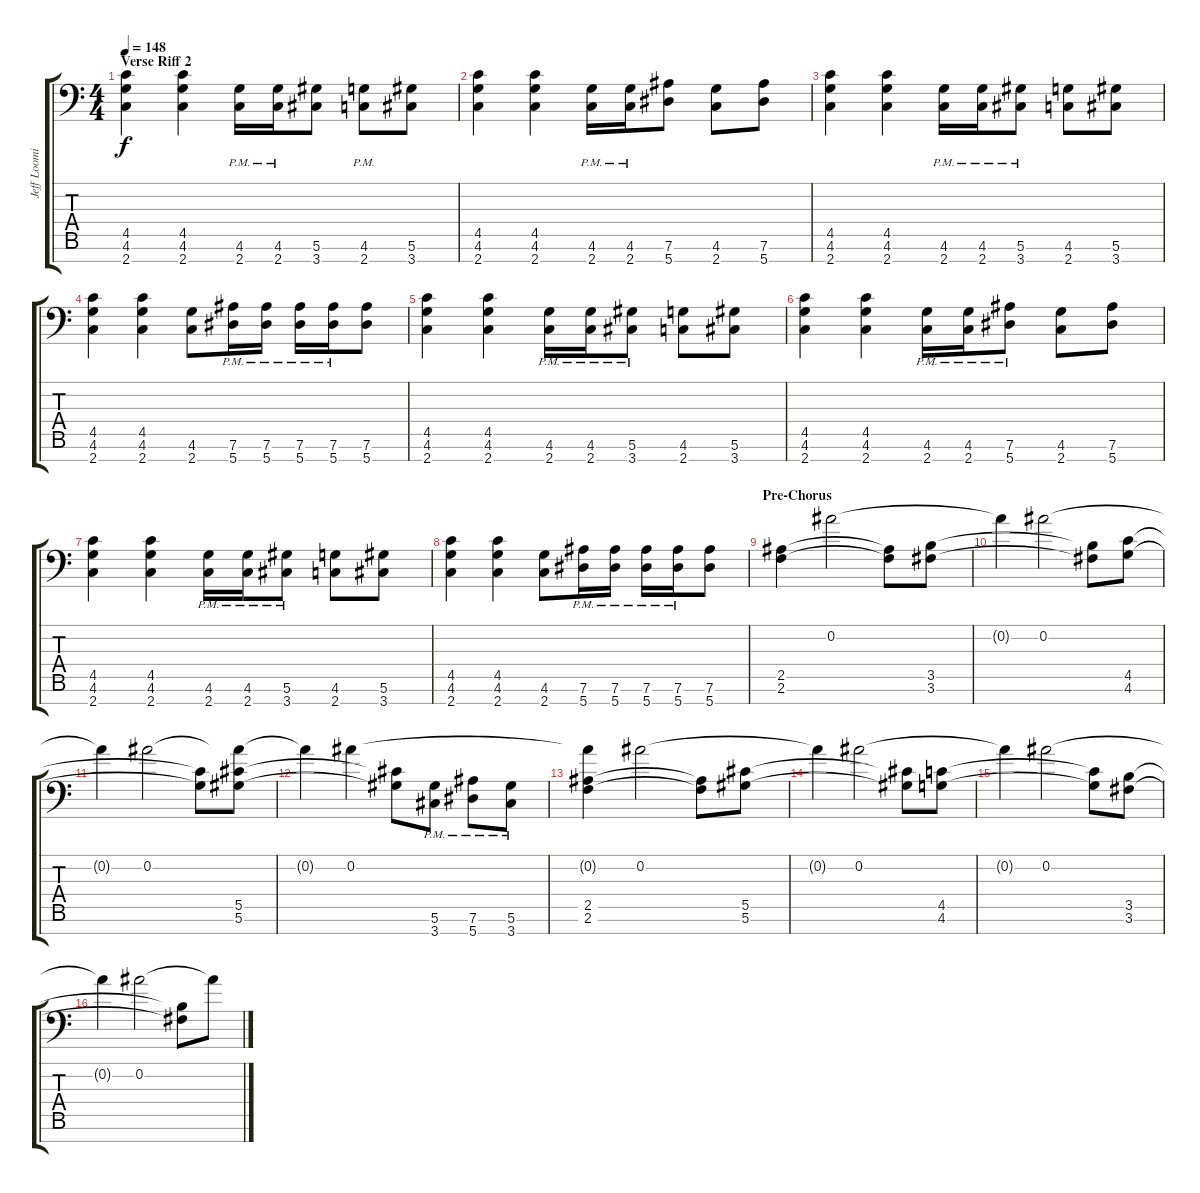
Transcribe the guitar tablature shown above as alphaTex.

\track ("Jeff Loomis Rhythm" "Jeff Loomi") {instrument distortionguitar}
\staff {score tabs}
\tuning (Eb4 Bb3 Gb3 Db3 Ab2 Eb2 Bb1) {hide}
\ts (4 4)
\section ("" "Verse Riff 2")
\tempo 148
\clef f4
\ks c
(4.5 4.6 2.7).4{dy f} (4.5 4.6 2.7).4 (4.6{pm} 2.7{pm}).16 (4.6{pm} 2.7).16 (5.6 3.7).8 (4.6{pm} 2.7{pm}).8 (5.6 3.7).8 |
(4.5 4.6 2.7).4 (4.5 4.6 2.7).4 (4.6{pm} 2.7{pm}).16 (4.6{pm} 2.7{pm}).16 (7.6 5.7).8 (4.6 2.7).8 (7.6 5.7).8 |
(4.5 4.6 2.7).4 (4.5 4.6 2.7).4 (4.6{pm} 2.7{pm}).16 (4.6{pm} 2.7{pm}).16 (5.6{pm} 3.7{pm}).8 (4.6 2.7).8 (5.6 3.7).8 |
(4.5 4.6 2.7).4 (4.5 4.6 2.7).4 (4.6 2.7).8 (7.6{pm} 5.7{pm}).16 (7.6{pm} 5.7{pm}).16 (7.6{pm} 5.7{pm}).16 (7.6{pm} 5.7{pm}).16 (7.6 5.7).8 |
(4.5 4.6 2.7).4 (4.5 4.6 2.7).4 (4.6{pm} 2.7{pm}).16 (4.6{pm} 2.7).16 (5.6{pm} 3.7{pm}).8 (4.6 2.7).8 (5.6 3.7).8 |
(4.5 4.6 2.7).4 (4.5 4.6 2.7).4 (4.6{pm} 2.7{pm}).16 (4.6{pm} 2.7{pm}).16 (7.6{pm} 5.7{pm}).8 (4.6 2.7).8 (7.6 5.7).8 |
(4.5 4.6 2.7).4 (4.5 4.6 2.7).4 (4.6{pm} 2.7{pm}).16 (4.6{pm} 2.7{pm}).16 (5.6{pm} 3.7{pm}).8 (4.6 2.7).8 (5.6 3.7).8 |
(4.5 4.6 2.7).4 (4.5 4.6 2.7).4 (4.6 2.7).8 (7.6{pm} 5.7{pm}).16 (7.6{pm} 5.7{pm}).16 (7.6{pm} 5.7{pm}).16 (7.6{pm} 5.7{pm}).16 (7.6 5.7).8 |
\section ("" "Pre-Chorus")
(2.5 2.6).4 0.2.2 (2.5{t} 2.6{t}).8 (3.5 3.6).8 |
0.2{t}.4 0.2.2 (3.5{t} 3.6{t}).8 (4.5 4.6).8 |
0.2{t}.4 0.2.2 (4.5{t} 4.6{t}).8 (0.2{t} 5.5 5.6).8 |
0.2{t}.4 0.2.4 (5.5{t} 5.6{t}).8 (5.6{pm} 3.7{pm}).8 (7.6{pm} 5.7{pm}).8 (5.6{pm} 3.7{pm}).8 |
(0.2{t} 2.5 2.6).4 0.2.2 (2.5{t} 2.6{t}).8 (5.5 5.6).8 |
0.2{t}.4 0.2.2 (5.5{t} 5.6{t}).8 (4.5 4.6).8 |
0.2{t}.4 0.2.2 (4.5{t} 4.6{t}).8 (3.5 3.6).8 |
0.2{t}.4 0.2.2 (3.5{t} 3.6{t}).8 0.2{t}.8
